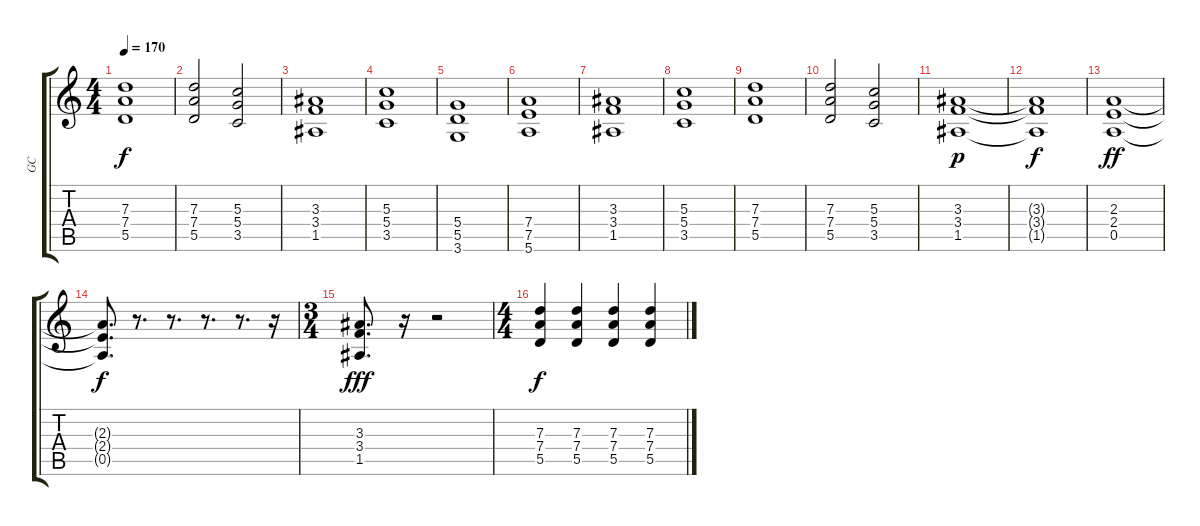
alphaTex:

\track ("GC" "GC") {instrument distortionguitar}
\staff {score tabs}
\tuning (E4 B3 G3 D3 A2 E2) {hide}
\ts (4 4)
\tempo 170
\clef g2
\ks c
(7.3 7.4 5.5).1{dy f} |
(7.3 7.4 5.5).2 (5.3 5.4 3.5).2 |
(3.3 3.4 1.5).1 |
(5.3 5.4 3.5).1 |
(5.4 5.5 3.6).1 |
(7.4 7.5 5.6).1 |
(3.3 3.4 1.5).1 |
(5.3 5.4 3.5).1 |
(7.3 7.4 5.5).1 |
(7.3 7.4 5.5).2 (5.3 5.4 3.5).2 |
(3.3 3.4 1.5).1{dy p} |
(3.3{t} 3.4{t} 1.5{t}).1{dy f} |
(2.3 2.4 0.5).1{dy ff} |
(2.3{t} 2.4{t} 0.5{t}).8{d dy f} r.8{d} r.8{d} r.8{d} r.8{d} r.16 |
\ts (3 4)
(3.3 3.4 1.5).8{d dy fff} r.16 r.2 |
\ts (4 4)
(7.3 7.4 5.5).4{dy f} (7.3 7.4 5.5).4 (7.3 7.4 5.5).4 (7.3 7.4 5.5).4
